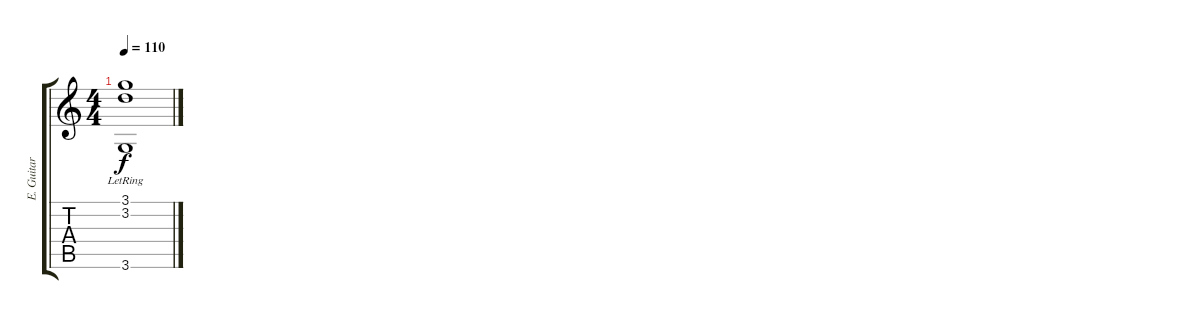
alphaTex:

\track ("E. Guitar" "E. Guitar") {instrument electricguitarjazz}
\staff {score tabs}
\tuning (E4 B3 G3 D3 A2 E2) {hide}
\ts (4 4)
\tempo 110
\clef g2
\ks c
(3.1{lr} 3.2{lr} 3.6{lr}).1{dy f}
